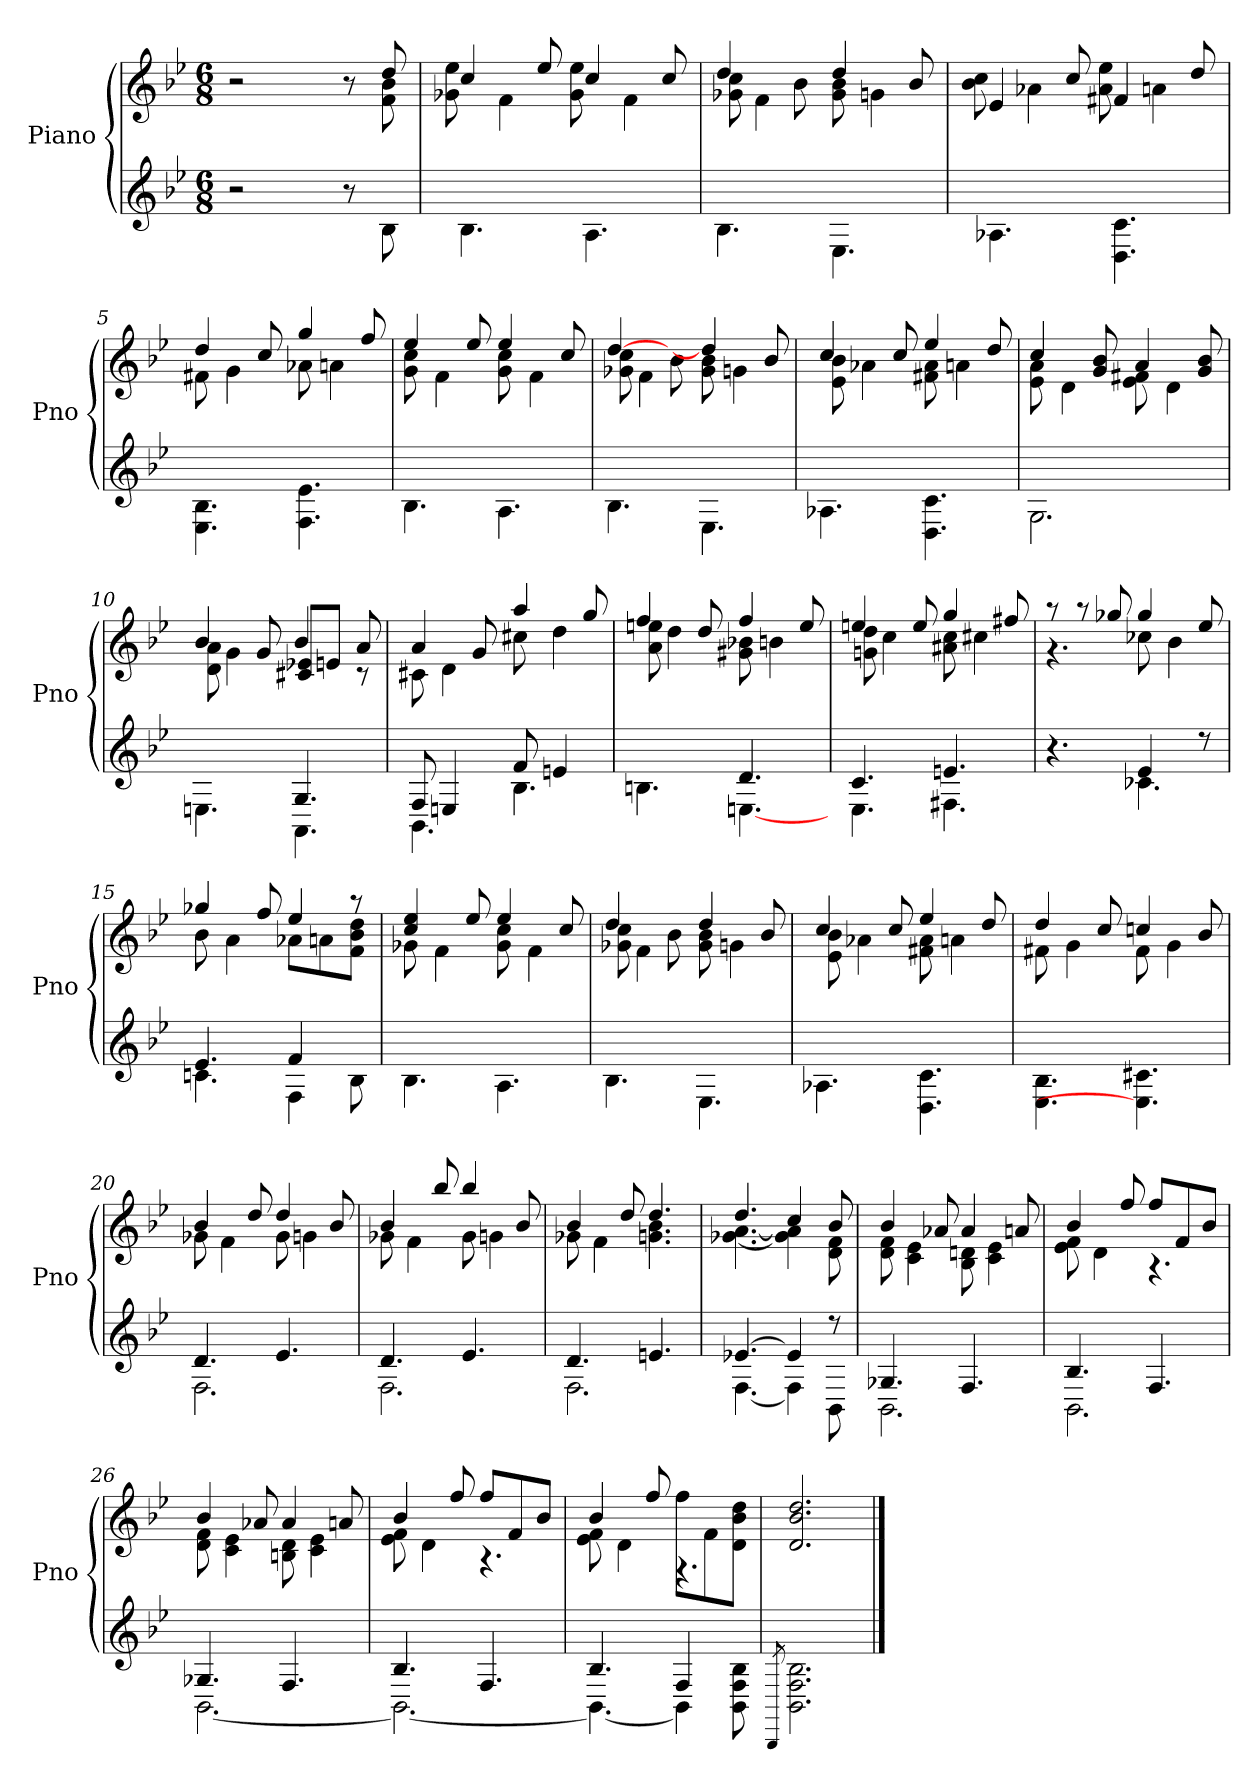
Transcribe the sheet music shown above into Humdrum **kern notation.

**kern	**kern
*part2	*part1
*staff2	*staff1
*I"Piano	*I"Piano
*I'Pno	*I'Pno
*clefG2	*clefG2
*k[b-e-]	*k[b-e-]
*M6/8	*M6/8
=1	=1
*	*^
2r	2r	8ryy
*	*v	*v
8r	8r
*	*^
8B-\	8dd/	8f\ 8b-\
=2	=2	=2
4.B-\	4cc/	8g-X\ 8ee-\
.	.	4f\
.	8ee-/	.
4.A\	4cc/	8g-\ 8ee-\
.	.	4f\
.	8cc/	.
=3	=3	=3
4.B-\	4dd/	8g-X\ 8cc\
.	.	4f\
.	8b-\	.
4.E-\	4dd/	8g-\ 8b-\
.	.	4gn\
.	8b-/	.
=4	=4	=4
4.A-X\	4e-/	8b-\ 8cc\
.	.	4a-X\
.	8cc/	.
4.D\ 4.c\	4f#X/	8a-\ 8ee-\
.	.	4an\
.	8dd/	.
!!LO:LB:g=z	!!
=5	=5	=5
4.E-\ 4.B-\	4dd/	8f#X\
.	.	4g\
.	8cc/	.
4.F\ 4.e-\	4gg/	8a-X\
.	.	4an\
.	8ff/	.
=6	=6	=6
4.B-\	4ee-/	8g\ 8cc\
.	.	4f\
.	8ee-/	.
4.A\	4ee-/	8g\ 8cc\
.	.	4f\
.	8cc/	.
=7	=7	=7
4.B-\	[4dd/	8g-X\ 8cc\
.	.	4f\
.	8b-\	.
4.E-\	4dd/]	8g-\ 8b-\
.	.	4gn\
.	8b-/	.
=8	=8	=8
4.A-X\	4cc/	8e-\ 8b-\
.	.	4a-X\
.	8cc/	.
4.D\ 4.c\	4ee-/	8f#X\ 8a-\
.	.	4an\
.	8dd/	.
!!LO:LB:g=z	!!
=9	=9	=9
2.G\	4cc/	8e-\ 8a\
.	.	4d\
.	8g/ 8b-/	.
.	4a/	8e-\ 8f#X\
.	.	4d\
.	8g/ 8b-/	.
=10	=10	=10
*^	*	*
4.ryy	4.En\	4b-/	8d\ 8a\
.	.	.	4g\
.	.	8g/	.
4.G/	4.AA\	4b-/	8c#X/ 8e-X/L
.	.	.	8en/J
.	.	8a/	8r
=11	=11	=11	=11
8F/	4.BB-\	4a/	8c#X\
4En/	.	.	4d\
.	.	8g/	.
8f/	4.B-\	4aa/	8cc#X\
4en/	.	.	4dd\
.	.	8gg/	.
=12	=12	=12	=12
4.ryy	4.Bn\	4ff/	8a\ 8een\
.	.	.	4dd\
.	.	8dd/	.
4.d/	[4.En\	4ff/	8g#X\ 8b-X\
.	.	.	4bn\
.	.	8ee/	.
!!LO:LB:g=z	!!
=13	=13	=13	=13
4.c/	4.E-\	4een/	8gn\ 8dd\
.	.	.	4cc\
.	.	8ee/	.
4.en/	4.F#X\	4gg/	8a#X\ 8cc\
.	.	.	4cc#X\
.	.	8ff#X/	.
=14	=14	=14	=14
4.r	4.ryy	8r	4.r
.	.	8r	.
.	.	8gg-X/	.
4e-/	4.c-X\	4gg-/	8cc-X\
.	.	.	4b-\
8r	.	8ee-/	.
=15	=15	=15	=15
4.e-/	4.cn\	4gg-X/	8b-\
.	.	.	4a\
.	.	8ff/	.
4f/	4F\	4ee-/	8a-X\L
.	.	.	8an\
8ryy	8B-\	8r	8f\ 8b-\ 8dd\J
*v	*v	*	*
=16	=16	=16
4.B-\	4cc/ 4ee-/	8g-X\
.	.	4f\
.	8ee-/	.
4.A\	4ee-/	8g-\ 8cc\
.	.	4f\
.	8cc/	.
!!LO:LB:g=z	!!
=17	=17	=17
4.B-\	4dd/	8g-X\ 8cc\
.	.	4f\
.	8b-\	.
4.E-\	4dd/	8g-\ 8b-\
.	.	4gn\
.	8b-/	.
=18	=18	=18
4.A-X\	4cc/	8e-\ 8b-\
.	.	4a-X\
.	8cc/	.
4.D\ 4.c\	4ee-/	8f#X\ 8a-\
.	.	4an\
.	8dd/	.
=19	=19	=19
4.E-\ 4.B-\	4dd/	8f#X\
.	.	4g\
.	8cc/	.
4.E\] 4.c#X\	4ccn/	8f#\
.	.	4g\
.	8b-/	.
=20	=20	=20
*^	*	*
4.d/	2.F\	4b-/	8g-X\
.	.	.	4f\
.	.	8dd/	.
4.e-/	.	4dd/	8g-\
.	.	.	4gn\
.	.	8b-/	.
!!LO:LB:g=z	!!
=21	=21	=21	=21
4.d/	2.F\	4b-/	8g-X\
.	.	.	4f\
.	.	8bb-/	.
4.e-/	.	4bb-/	8g-\
.	.	.	4gn\
.	.	8b-/	.
=22	=22	=22	=22
4.d/	2.F\	4b-/	8g-X\
.	.	.	4f\
.	.	8dd/	.
4.en/	.	4.dd/	4.gn\ 4.b-\
=23	=23	=23	=23
[4.e-X/	[4.F\	4.dd/	[4.g-X\ [4.a\
4e-/]	4F\]	4cc/	4g-\] 4a\]
8r	8BB-\	8b-/	8d\ 8f\
=24	=24	=24	=24
4.G-X/	2.BB-\	4b-/	8d\ 8f\
.	.	.	4c\ 4e-\
.	.	8a-X/	.
4.F/	.	4a-/	8B-\ 8dn\
.	.	.	4c\ 4e-\
.	.	8an/	.
!!LO:PB:g=z	!!
=25	=25	=25	=25
4.B-/	2.BB-\	4b-/	8e-\ 8f\
.	.	.	4d\
.	.	8ff/	.
4.F/	.	8ff/L	4.r
.	.	8f/	.
.	.	8b-/J	.
=26	=26	=26	=26
4.G-X/	[2.BB-\	4b-/	8d\ 8f\
.	.	.	4c\ 4e-\
.	.	8a-X/	.
4.F/	.	4a-/	8Bn\ 8d\
.	.	.	4c\ 4e-\
.	.	8an/	.
=27	=27	=27	=27
4.B-/	2.BB-\_	4b-/	8e-\ 8f\
.	.	.	4d\
.	.	8ff/	.
4.F/	.	8ff/L	4.r
.	.	8f/	.
.	.	8b-/J	.
=28	=28	=28	=28
4.B-/	4.BB-\_	4b-/	8e-\ 8f\
.	.	.	4d\
.	.	8ff/	.
4F/	4BB-\]	8ff\L	4.r
.	.	8f\	.
8ryy	8BB-\ 8F\ 8B-\	8d\ 8b-\ 8dd\J	.
*v	*v	*	*
*	*v	*v
=29	=29
8qBBB-/	.
2.BB-\ 2.F\ 2.B-\	2.d/ 2.b-/ 2.dd/
==	==
*-	*-
